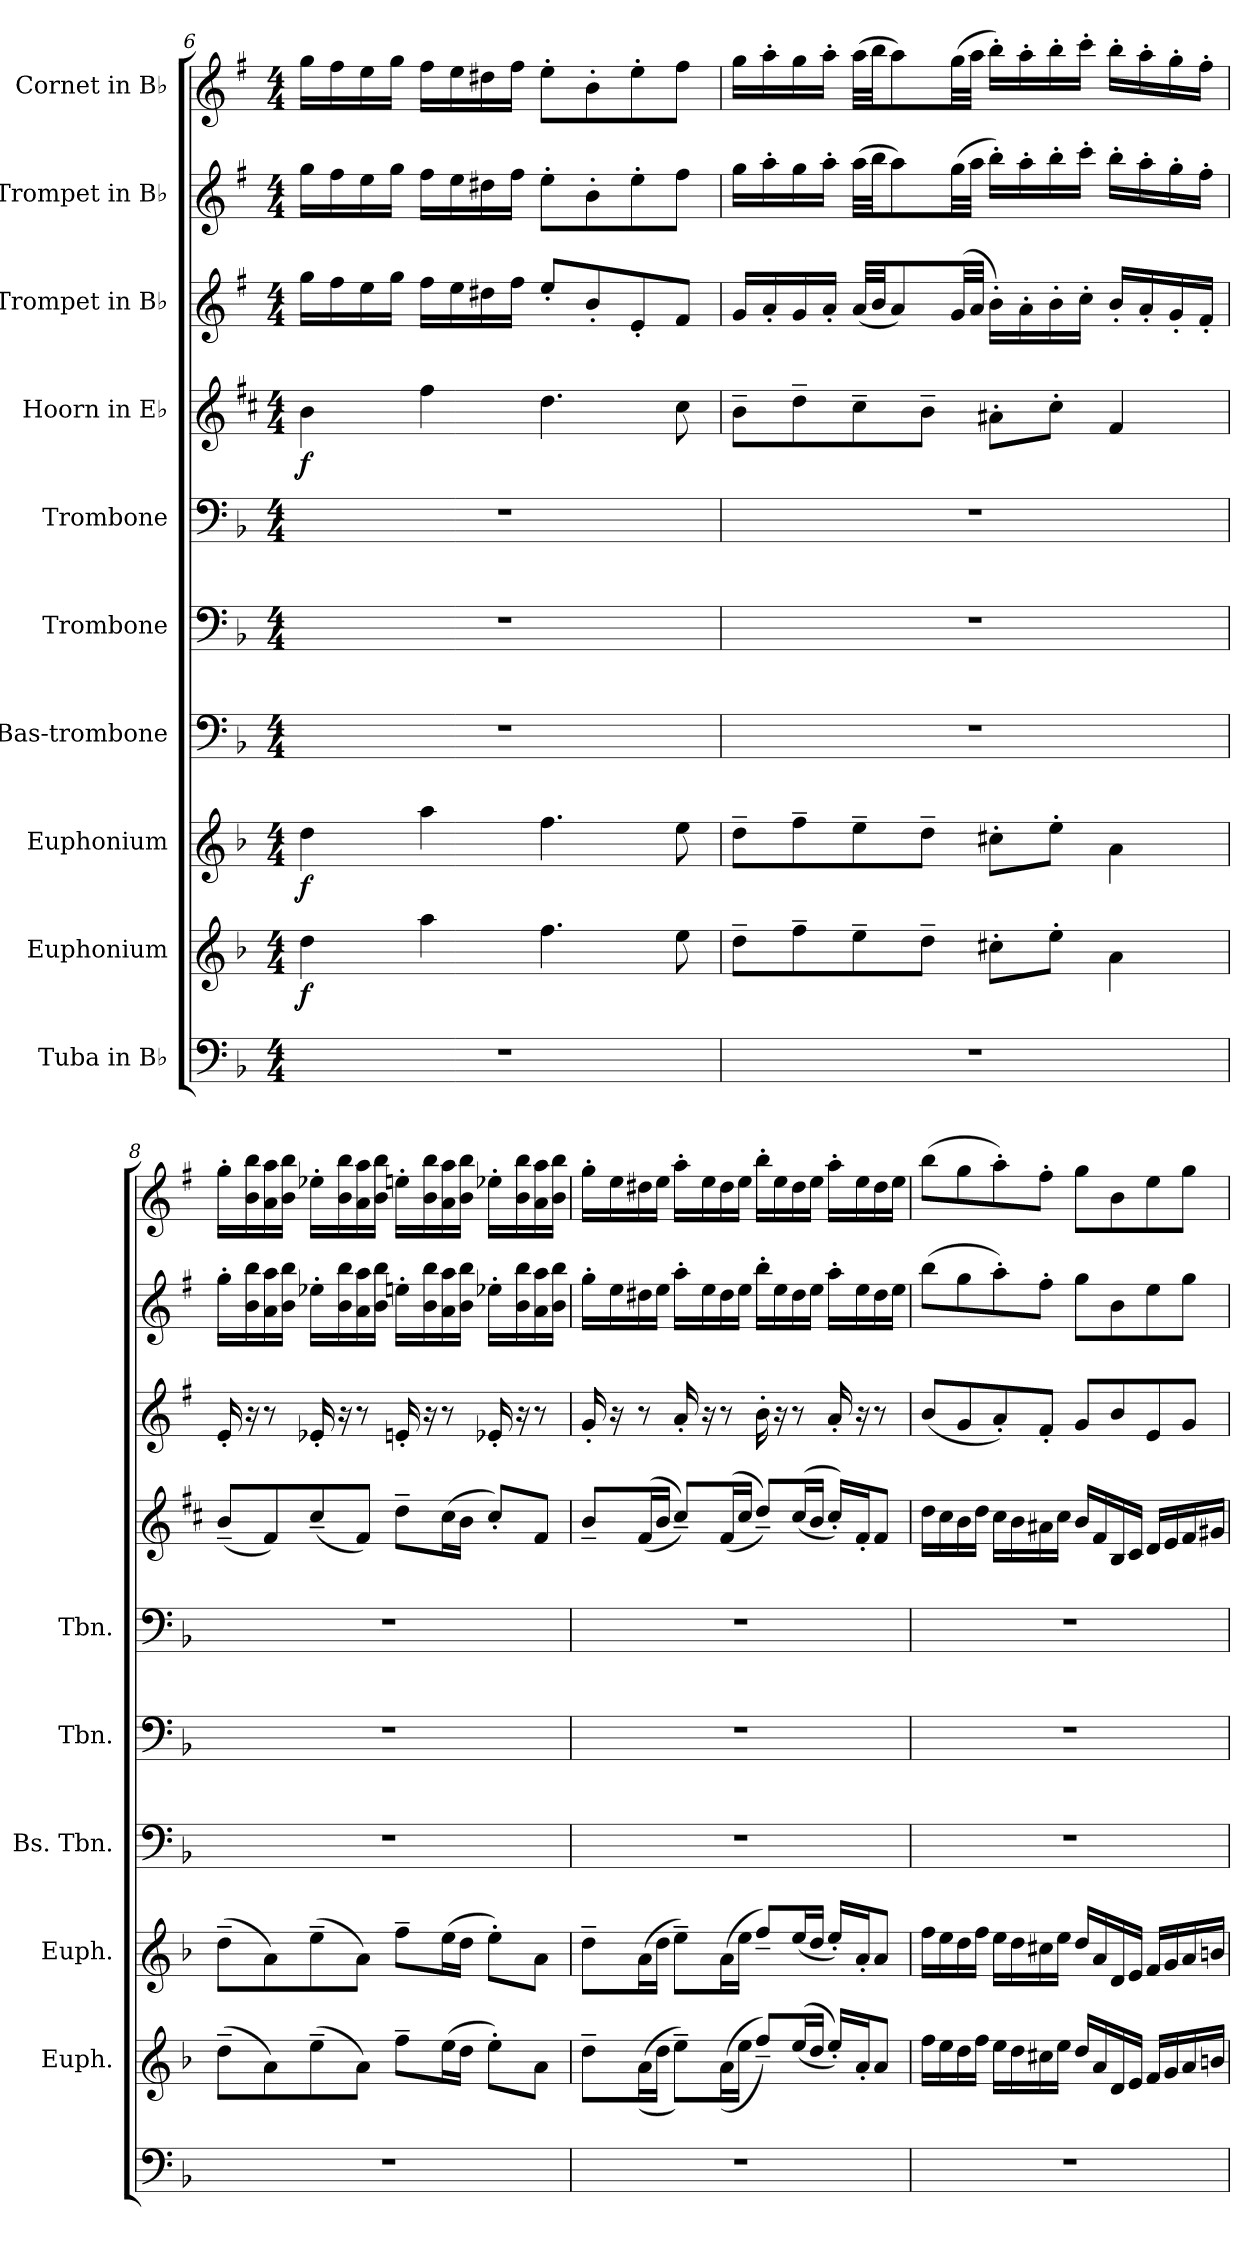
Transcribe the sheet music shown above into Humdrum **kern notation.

**kern	**kern	**dynam	**kern	**dynam	**kern	**kern	**kern	**kern	**dynam	**kern	**kern	**kern
*part10	*part9	*part9	*part8	*part8	*part7	*part6	*part5	*part4	*part4	*part3	*part2	*part1
*staff10	*staff9	*staff9	*staff8	*staff8	*staff7	*staff6	*staff5	*staff4	*staff4	*staff3	*staff2	*staff1
*I"Tuba in B♭	*I"Euphonium	*	*I"Euphonium	*	*I"Bas-trombone	*I"Trombone	*I"Trombone	*I"Hoorn in E♭	*	*I"Trompet in B♭	*I"Trompet in B♭	*I"Cornet in B♭
*	*I'Euph.	*	*I'Euph.	*	*I'Bs. Tbn.	*I'Tbn.	*I'Tbn.	*	*	*	*	*
!!LO:PB:g=z
*clefF4	*clefG2	*	*clefG2	*	*clefF4	*clefF4	*clefF4	*clefG2	*	*clefG2	*clefG2	*clefG2
*	*ITrd8c14	*	*ITrd8c14	*	*	*	*	*ITrd4c7	*	*ITrd1c2	*ITrd1c2	*ITrd1c2
*k[b-]	*k[b-]	*	*k[b-]	*	*k[b-]	*k[b-]	*k[b-]	*k[f#]	*	*k[b-]	*k[b-]	*k[b-]
*M4/4	*M4/4	*	*M4/4	*	*M4/4	*M4/4	*M4/4	*M4/4	*	*M4/4	*M4/4	*M4/4
=6	=6	=6	=6	=6	=6	=6	=6	=6	=6	=6	=6	=6
!	!	!LO:DY:b	!	!LO:DY:b	!	!	!	!	!LO:DY:b	!	!	!
1r	4d\	f	4d\	f	1r	1r	1r	4e\	f	16ff\LL	16ff\LL	16ff\LL
.	.	.	.	.	.	.	.	.	.	16ee\	16ee\	16ee\
.	.	.	.	.	.	.	.	.	.	16dd\	16dd\	16dd\
.	.	.	.	.	.	.	.	.	.	16ff\JJ	16ff\JJ	16ff\JJ
.	4a\	.	4a\	.	.	.	.	4b\	.	16ee\LL	16ee\LL	16ee\LL
.	.	.	.	.	.	.	.	.	.	16dd\	16dd\	16dd\
.	.	.	.	.	.	.	.	.	.	16cc#X\	16cc#X\	16cc#X\
.	.	.	.	.	.	.	.	.	.	16ee\JJ	16ee\JJ	16ee\JJ
.	4.f\	.	4.f\	.	.	.	.	4.g\	.	8dd'/L	8dd'\L	8dd'\L
.	.	.	.	.	.	.	.	.	.	8a'/	8a'\	8a'\
.	.	.	.	.	.	.	.	.	.	8d'/	8dd'\	8dd'\
.	8e\	.	8e\	.	.	.	.	8f#\	.	8e/J	8ee\J	8ee\J
=7	=7	=7	=7	=7	=7	=7	=7	=7	=7	=7	=7	=7
1r	8d~\L	.	8d~\L	.	1r	1r	1r	8e~\L	.	16f/LL	16ff\LL	16ff\LL
.	.	.	.	.	.	.	.	.	.	16g'/	16gg'\	16gg'\
.	8f~\	.	8f~\	.	.	.	.	8g~\	.	16f/	16ff\	16ff\
.	.	.	.	.	.	.	.	.	.	16g'/JJ	16gg'\JJ	16gg'\JJ
.	8e~\	.	8e~\	.	.	.	.	8f#~\	.	(32g/LLL	(32gg\LLL	(32gg\LLL
.	.	.	.	.	.	.	.	.	.	32a/JJ	32aa\JJ	32aa\JJ
.	.	.	.	.	.	.	.	.	.	8g/)	8gg\)	8gg\)
.	8d~\J	.	8d~\J	.	.	.	.	8e~\J	.	.	.	.
.	.	.	.	.	.	.	.	.	.	(32f/LL	(32ff\LL	(32ff\LL
.	.	.	.	.	.	.	.	.	.	32g/JJJ	32gg\JJJ	32gg\JJJ
.	8c#X'\L	.	8c#X'\L	.	.	.	.	8d#X'\L	.	16a'\LL)	16aa'\LL)	16aa'\LL)
.	.	.	.	.	.	.	.	.	.	16g'\	16gg'\	16gg'\
.	8e'\J	.	8e'\J	.	.	.	.	8f#'\J	.	16a'\	16aa'\	16aa'\
.	.	.	.	.	.	.	.	.	.	16b-'\JJ	16bb-'\JJ	16bb-'\JJ
.	4A\	.	4A\	.	.	.	.	4B/	.	16a'/LL	16aa'\LL	16aa'\LL
.	.	.	.	.	.	.	.	.	.	16g'/	16gg'\	16gg'\
.	.	.	.	.	.	.	.	.	.	16f'/	16ff'\	16ff'\
.	.	.	.	.	.	.	.	.	.	16e'/JJ	16ee'\JJ	16ee'\JJ
=8	=8	=8	=8	=8	=8	=8	=8	=8	=8	=8	=8	=8
1r	(8d~\L	.	(8d~\L	.	1r	1r	1r	(8e~/L	.	16d'/	16ff'\LL	16ff'\LL
.	.	.	.	.	.	.	.	.	.	16r	16a\ 16aa\	16a\ 16aa\
.	8A\)	.	8A\)	.	.	.	.	8B/)	.	8r	16g\ 16gg\	16g\ 16gg\
.	.	.	.	.	.	.	.	.	.	.	16a\ 16aa\JJ	16a\ 16aa\JJ
.	(8e~\	.	(8e~\	.	.	.	.	(8f#~/	.	16d-X'/	16dd-X'\LL	16dd-X'\LL
.	.	.	.	.	.	.	.	.	.	16r	16a\ 16aa\	16a\ 16aa\
.	8A\J)	.	8A\J)	.	.	.	.	8B/J)	.	8r	16g\ 16gg\	16g\ 16gg\
.	.	.	.	.	.	.	.	.	.	.	16a\ 16aa\JJ	16a\ 16aa\JJ
.	8f~\L	.	8f~\L	.	.	.	.	8g~\L	.	16dn'/	16ddn'\LL	16ddn'\LL
.	.	.	.	.	.	.	.	.	.	16r	16a\ 16aa\	16a\ 16aa\
.	(16e\L	.	(16e\L	.	.	.	.	(16f#\L	.	8r	16g\ 16gg\	16g\ 16gg\
.	16d\JJ	.	16d\JJ	.	.	.	.	16e\JJ	.	.	16a\ 16aa\JJ	16a\ 16aa\JJ
.	8e'\L)	.	8e'\L)	.	.	.	.	8f#'/L)	.	16d-X'/	16dd-X'\LL	16dd-X'\LL
.	.	.	.	.	.	.	.	.	.	16r	16a\ 16aa\	16a\ 16aa\
.	8A\J	.	8A\J	.	.	.	.	8B/J	.	8r	16g\ 16gg\	16g\ 16gg\
.	.	.	.	.	.	.	.	.	.	.	16a\ 16aa\JJ	16a\ 16aa\JJ
!!LO:PB:g=z
=9	=9	=9	=9	=9	=9	=9	=9	=9	=9	=9	=9	=9
1r	8d~\L	.	8d~\L	.	1r	1r	1r	8e~/L	.	16f'/	16ff'\LL	16ff'\LL
.	.	.	.	.	.	.	.	.	.	16r	16dd\	16dd\
.	((16A\L	.	(16A\L	.	.	.	.	((16B/L	.	8r	16cc#X\	16cc#X\
.	16d\JJ	.	16d\JJ	.	.	.	.	16e/JJ	.	.	16dd\JJ	16dd\JJ
.	8e~\L))	.	8e~\L)	.	.	.	.	8f#~/L))	.	16g'/	16gg'\LL	16gg'\LL
.	.	.	.	.	.	.	.	.	.	16r	16dd\	16dd\
.	((16A\L	.	(16A\L	.	.	.	.	((16B/L	.	8r	16cc#\	16cc#\
.	16e\JJ	.	16e\JJ	.	.	.	.	16f#/JJ	.	.	16dd\JJ	16dd\JJ
.	8f~/L))	.	8f~/L)	.	.	.	.	8g~/L))	.	16a'\	16aa'\LL	16aa'\LL
.	.	.	.	.	.	.	.	.	.	16r	16dd\	16dd\
.	((16e/L	.	(16e/L	.	.	.	.	((16f#/L	.	8r	16cc#\	16cc#\
.	16d/JJ	.	16d/JJ	.	.	.	.	16e/JJ	.	.	16dd\JJ	16dd\JJ
.	16e'/LL))	.	16e'/LL)	.	.	.	.	16f#'/LL))	.	16g'/	16gg'\LL	16gg'\LL
.	16A'/J	.	16A'/J	.	.	.	.	16B'/J	.	16r	16dd\	16dd\
.	8A/J	.	8A/J	.	.	.	.	8B/J	.	8r	16cc#\	16cc#\
.	.	.	.	.	.	.	.	.	.	.	16dd\JJ	16dd\JJ
=10	=10	=10	=10	=10	=10	=10	=10	=10	=10	=10	=10	=10
1r	16f\LL	.	16f\LL	.	1r	1r	1r	16g\LL	.	(8a/L	(8aa\L	(8aa\L
.	16e\	.	16e\	.	.	.	.	16f#\	.	.	.	.
.	16d\	.	16d\	.	.	.	.	16e\	.	8f/	8ff\	8ff\
.	16f\JJ	.	16f\JJ	.	.	.	.	16g\JJ	.	.	.	.
.	16e\LL	.	16e\LL	.	.	.	.	16f#\LL	.	8g'/)	8gg'\)	8gg'\)
.	16d\	.	16d\	.	.	.	.	16e\	.	.	.	.
.	16c#X\	.	16c#X\	.	.	.	.	16d#X\	.	8e'/J	8ee'\J	8ee'\J
.	16e\JJ	.	16e\JJ	.	.	.	.	16f#\JJ	.	.	.	.
.	16d/LL	.	16d/LL	.	.	.	.	16e/LL	.	8f/L	8ff\L	8ff\L
.	16A/	.	16A/	.	.	.	.	16B/	.	.	.	.
.	16D/	.	16D/	.	.	.	.	16E/	.	8a/	8a\	8a\
.	16E/JJ	.	16E/JJ	.	.	.	.	16F#/JJ	.	.	.	.
.	16F/LL	.	16F/LL	.	.	.	.	16G/LL	.	8d/	8dd\	8dd\
.	16G/	.	16G/	.	.	.	.	16A/	.	.	.	.
.	16A/	.	16A/	.	.	.	.	16B/	.	8f/J	8ff\J	8ff\J
.	16Bn/JJ	.	16Bn/JJ	.	.	.	.	16c#X/JJ	.	.	.	.
=	=	=	=	=	=	=	=	=	=	=	=	=
*-	*-	*-	*-	*-	*-	*-	*-	*-	*-	*-	*-	*-
